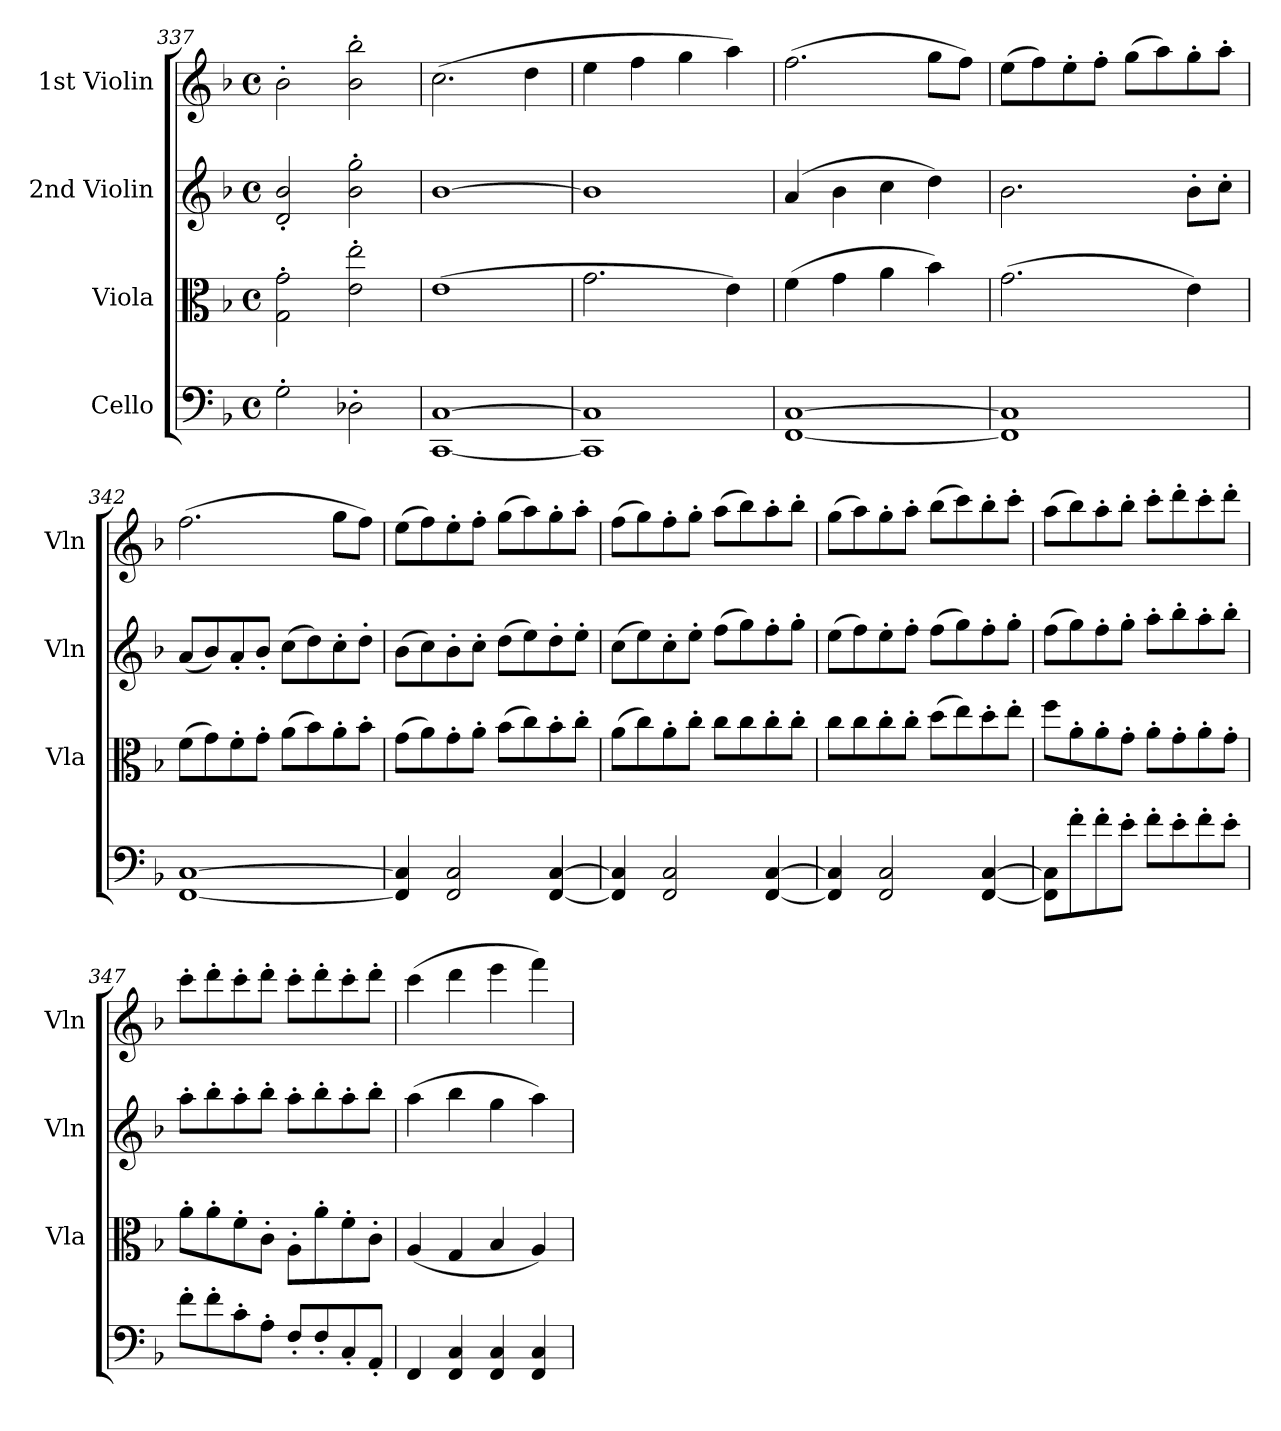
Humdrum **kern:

**kern	**kern	**kern	**kern
*part4	*part3	*part2	*part1
*staff4	*staff3	*staff2	*staff1
*I"Cello	*I"Viola	*I"2nd Violin	*I"1st Violin
*	*I'Vla	*I'Vln	*I'Vln
*clefF4	*clefC3	*clefG2	*clefG2
*k[b-]	*k[b-]	*k[b-]	*k[b-]
*F:	*F:	*F:	*F:
*M4/4	*M4/4	*M4/4	*M4/4
*met(c)	*met(c)	*met(c)	*met(c)
=337	=337	=337	=337
2G'>\	2G\'> 2g\'>	2d/'< 2b-/'<	2b-'>\
2D-X'>\	2e\'> 2ee\'>	2b-\'> 2gg\'>	2b-\'> 2bb-\'>
=338	=338	=338	=338
[1CC [1C	(1e	[1b-	(2.cc\
.	.	.	4dd\
=339	=339	=339	=339
1CC] 1C]	2.g\	1b-]	4ee\
.	.	.	4ff\
.	.	.	4gg\
.	4e\)	.	4aa\)
=340	=340	=340	=340
[1FF [1C	(4f\	(4a/	(2.ff\
.	4g\	4b-\	.
.	4a\	4cc\	.
.	4b-\)	4dd\)	8gg\L
.	.	.	8ff\J)
=341	=341	=341	=341
1FF] 1C]	(2.g\	2.b-\	(8ee\L
.	.	.	8ff\)
.	.	.	8ee'>\
.	.	.	8ff'>\J
.	.	.	(8gg\L
.	.	.	8aa\)
.	4e\)	8b-'>\L	8gg'>\
.	.	8cc'>\J	8aa'>\J
=342	=342	=342	=342
[1FF [1C	(8f\L	(8a/L	(2.ff\
.	8g\)	8b-/)	.
.	8f'>\	8a'</	.
.	8g'>\J	8b-'</J	.
.	(8a\L	(8cc\L	.
.	8b-\)	8dd\)	.
.	8a'>\	8cc'>\	8gg\L
.	8b-'>\J	8dd'>\J	8ff\J)
=343	=343	=343	=343
4FF/] 4C/]	(8g\L	(8b-\L	(8ee\L
.	8a\)	8cc\)	8ff\)
2FF/ 2C/	8g'>\	8b-'>\	8ee'>\
.	8a'>\J	8cc'>\J	8ff'>\J
.	(8b-\L	(8dd\L	(8gg\L
.	8cc\)	8ee\)	8aa\)
[4FF/ [4C/	8b-'>\	8dd'>\	8gg'>\
.	8cc'>\J	8ee'>\J	8aa'>\J
!!LO:LB:g=z
=344	=344	=344	=344
4FF/] 4C/]	(8a\L	(8cc\L	(8ff\L
.	8cc\)	8ee\)	8gg\)
2FF/ 2C/	8a'>\	8cc'>\	8ff'>\
.	8cc'>\J	8ee'>\J	8gg'>\J
.	8cc\L	(8ff\L	(8aa\L
.	8cc\	8gg\)	8bb-\)
[4FF/ [4C/	8cc'>\	8ff'>\	8aa'>\
.	8cc'>\J	8gg'>\J	8bb-'>\J
=345	=345	=345	=345
4FF/] 4C/]	8cc\L	(8ee\L	(8gg\L
.	8cc\	8ff\)	8aa\)
2FF/ 2C/	8cc'>\	8ee'>\	8gg'>\
.	8cc'>\J	8ff'>\J	8aa'>\J
.	(8dd\L	(8ff\L	(8bb-\L
.	8ee\)	8gg\)	8ccc\)
[4FF/ [4C/	8dd'>\	8ff'>\	8bb-'>\
.	8ee'>\J	8gg'>\J	8ccc'>\J
=346	=346	=346	=346
8FF\] 8C\]L	8ff\L	(8ff\L	(8aa\L
8f'>\	8a'>\	8gg\)	8bb-\)
8f'>\	8a'>\	8ff'>\	8aa'>\
8e'>\J	8g'>\J	8gg'>\J	8bb-'>\J
8f'>\L	8a'>\L	8aa'>\L	8ccc'>\L
8e'>\	8g'>\	8bb-'>\	8ddd'>\
8f'>\	8a'>\	8aa'>\	8ccc'>\
8e'>\J	8g'>\J	8bb-'>\J	8ddd'>\J
=347	=347	=347	=347
8f'>\L	8a'>\L	8aa'>\L	8ccc'>\L
8f'>\	8a'>\	8bb-'>\	8ddd'>\
8c'>\	8f'>\	8aa'>\	8ccc'>\
8A'>\J	8c'>\J	8bb-'>\J	8ddd'>\J
8F'</L	8A'>\L	8aa'>\L	8ccc'>\L
8F'</	8a'>\	8bb-'>\	8ddd'>\
8C'</	8f'>\	8aa'>\	8ccc'>\
8AA'</J	8c'>\J	8bb-'>\J	8ddd'>\J
=348	=348	=348	=348
4FF/	(4A/	(4aa\	(4ccc\
4FF/ 4C/	4G/	4bb-\	4ddd\
4FF/ 4C/	4B-/	4gg\	4eee\
4FF/ 4C/	4A/)	4aa\)	4fff\)
=	=	=	=
*-	*-	*-	*-
